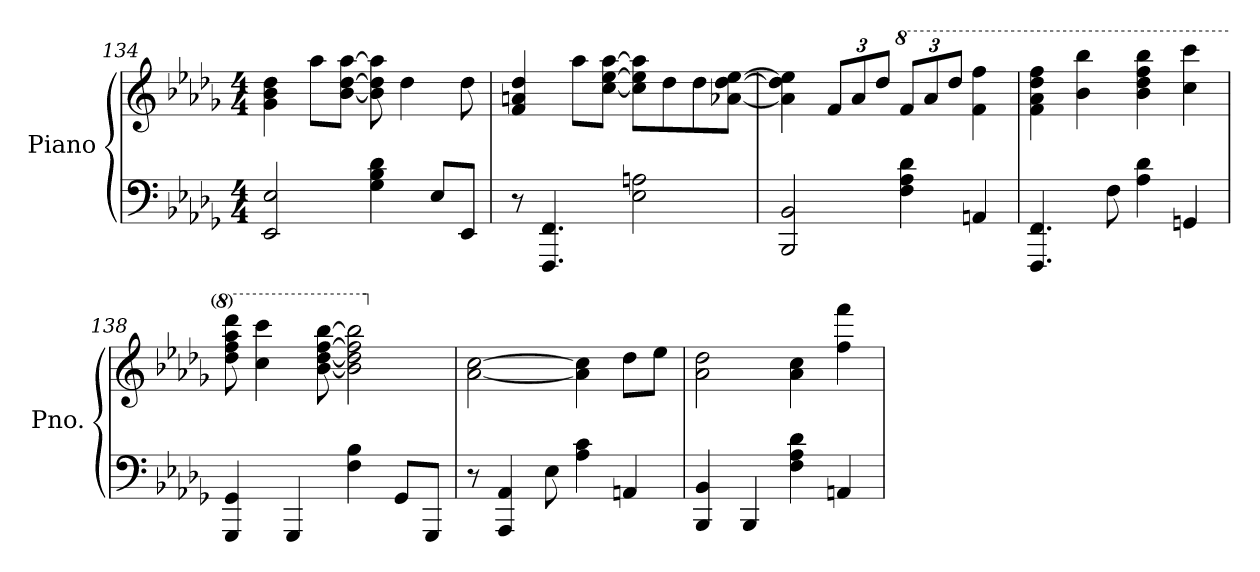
**kern	**kern
*part1	*part1
*staff2	*staff1
*I"Piano	*
*I'Pno.	*
*clefF4	*clefG2
*k[b-e-a-d-g-]	*k[b-e-a-d-g-]
*M4/4	*M4/4
=134	=134
2EE-/ 2E-/	4g-\ 4b-\ 4dd-\
.	8aa-\L
.	[8b-\ [8dd-\ [8aa-\J
4G-\ 4B-\ 4d-\	8b-\] 8dd-\] 8aa-\]
.	4dd-\
8E-/L	.
8EE-/J	8dd-\
=135	=135
8r	4f/ 4an/ 4dd-/
4.FFF/ 4.FF/	.
.	8aa-\L
.	[8cc\ [8ee-\ [8aa-\J
2E-\ 2An\	8cc\] 8ee-\] 8aa-\]L
.	8dd-\
.	8dd-\
.	[8a-X\ [8dd-\ [8ee-\J
!!LO:LB:g=z
=136	=136
2BBB-/ 2BB-/	4a-\] 4dd-\] 4ee-\]
*	*Xbrackettup
.	12f/L
.	12a-/
.	12dd-/J
*	*8va
4F\ 4A-\ 4d-\	12ff/L
.	12aa-/
.	12ddd-/J
4AAn/	4ff\ 4fff\
=137	=137
4.FFF/ 4.FF/	4ff\ 4aa-\ 4ddd-\ 4fff\
.	4bb-\ 4bbb-\
8F\	.
4A-\ 4d-\	4bb-\ 4ddd-\ 4fff\ 4bbb-\
4GGn/	4ccc\ 4cccc\
=138	=138
4GGG-/ 4GG-/	8ddd-\ 8fff\ 8aaa-\ 8dddd-\
.	4ccc\ 4cccc\
4GGG-/	.
.	[8bb-\ [8ddd-\ [8fff\ [8bbb-\
4F\ 4B-\	2bb-\] 2ddd-\] 2fff\] 2bbb-\]
8GG-/L	.
8GGG-/J	.
=139	=139
*	*X8va
8r	[2a-\ [2cc\
4AAA-/ 4AA-/	.
8E-\	.
4A-\ 4c\	4a-\] 4cc\]
4AAn/	8dd-\L
.	8ee-\J
=140	=140
4BBB-/ 4BB-/	2a-\ 2dd-\
4BBB-/	.
4F\ 4A-\ 4d-\	4a-\ 4cc\
4AAn/	4ff\ 4fff\
=	=
*-	*-
